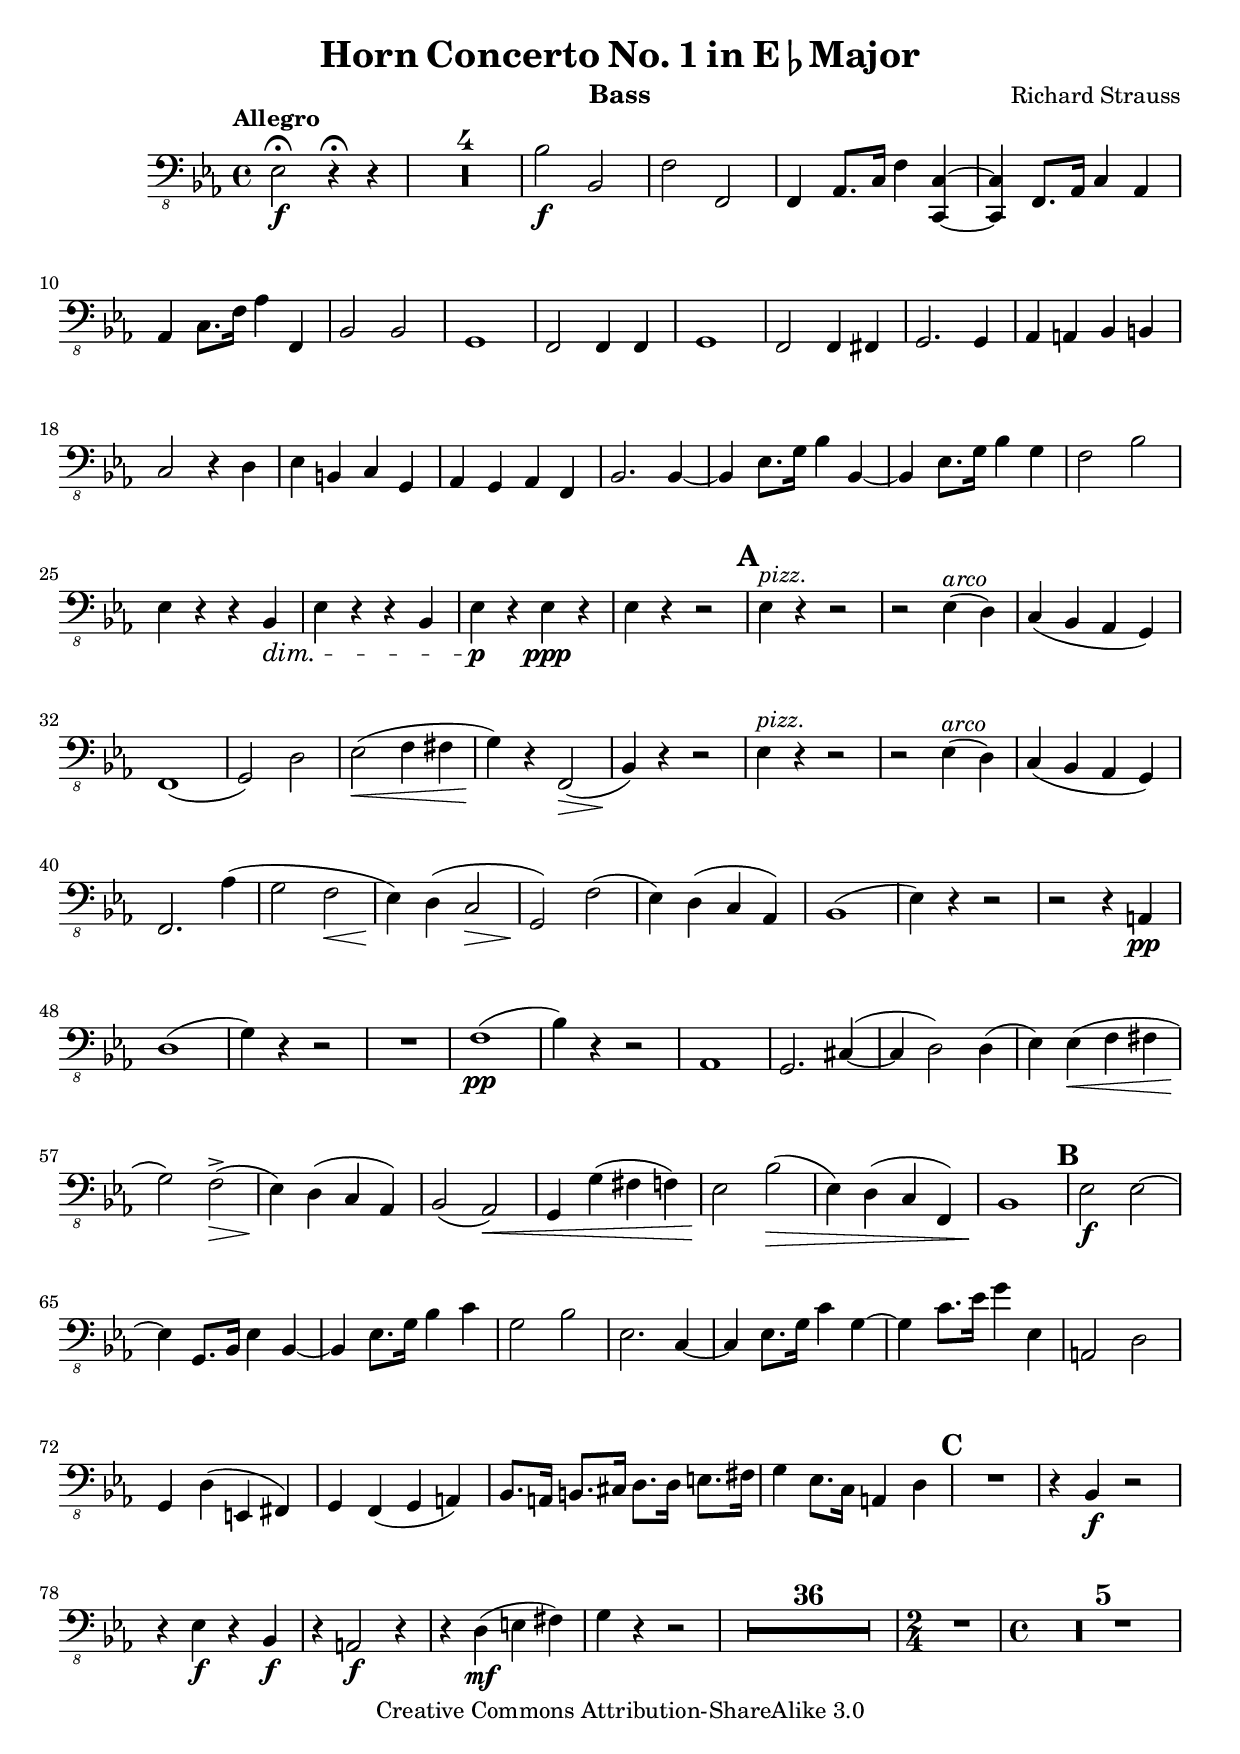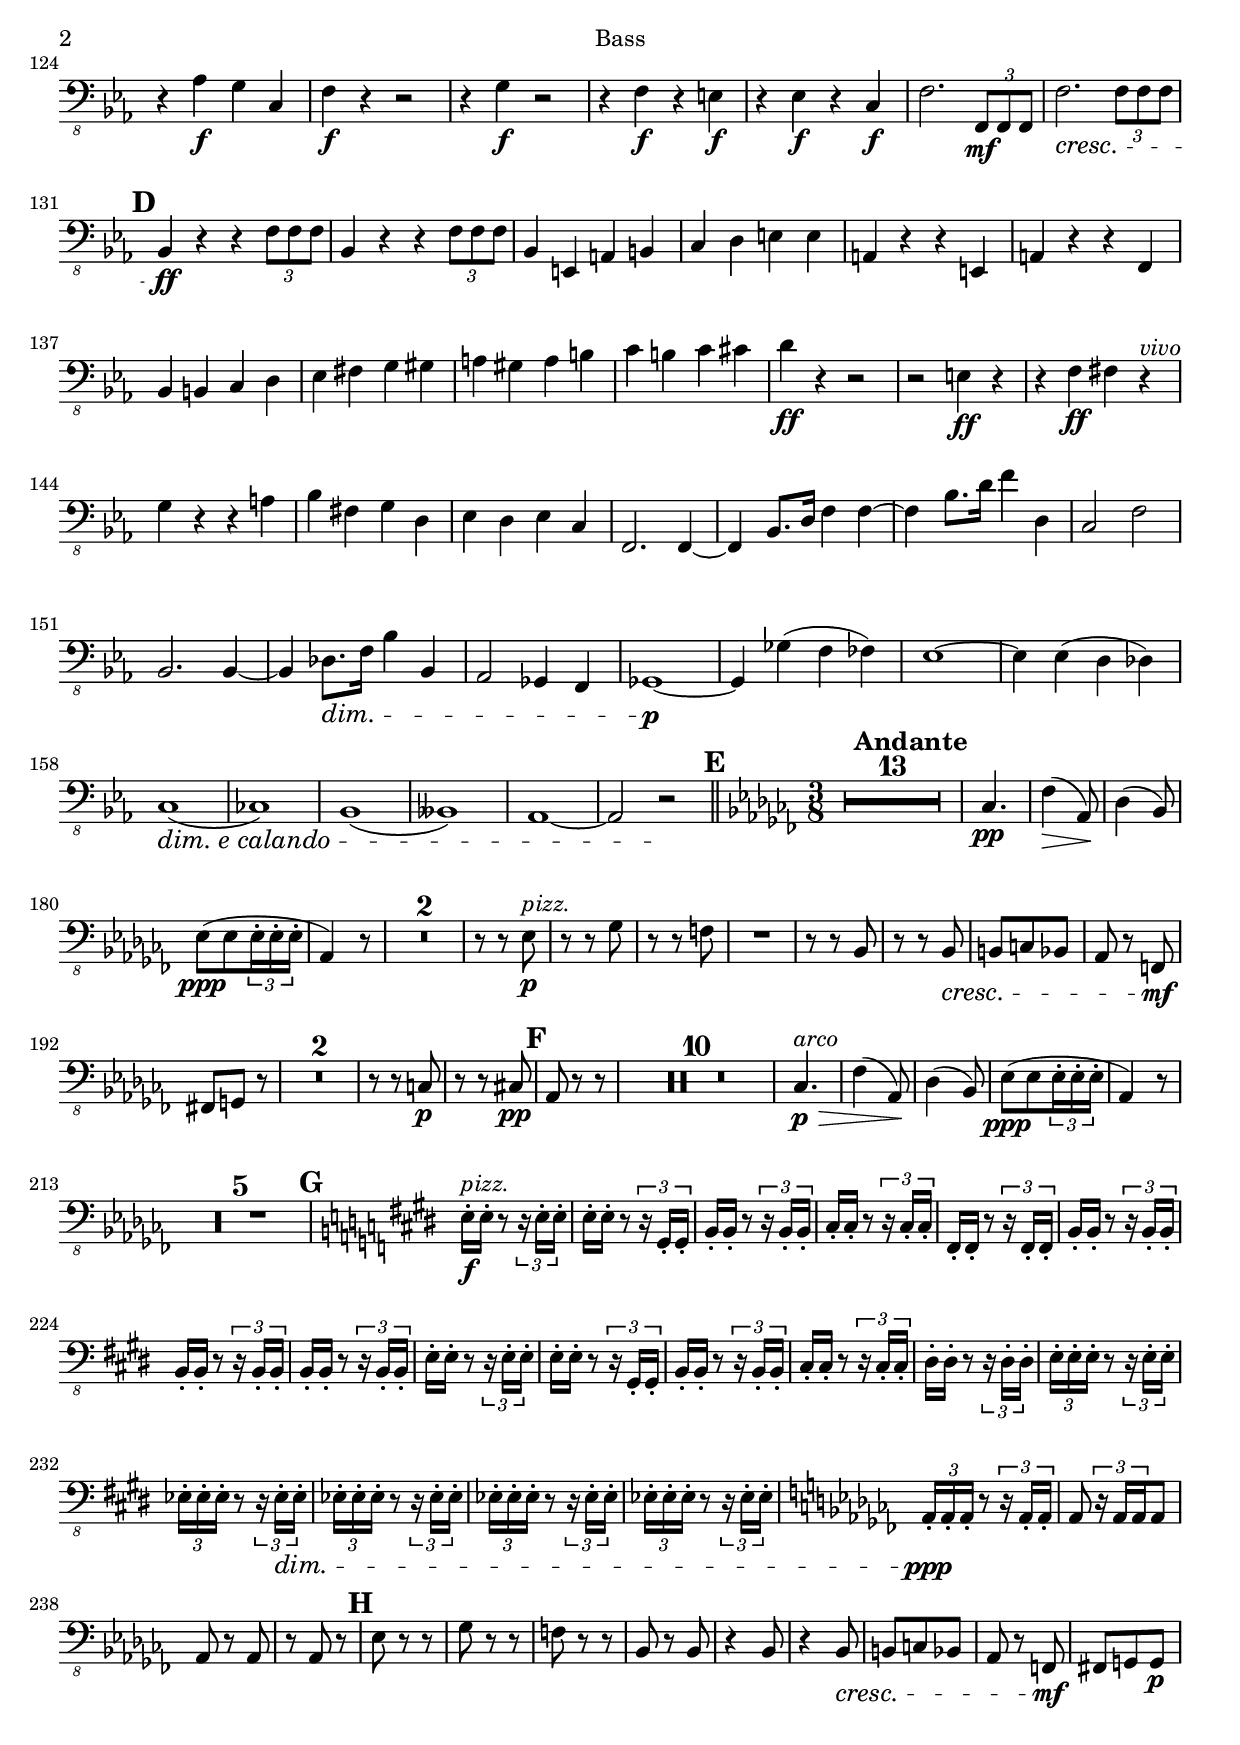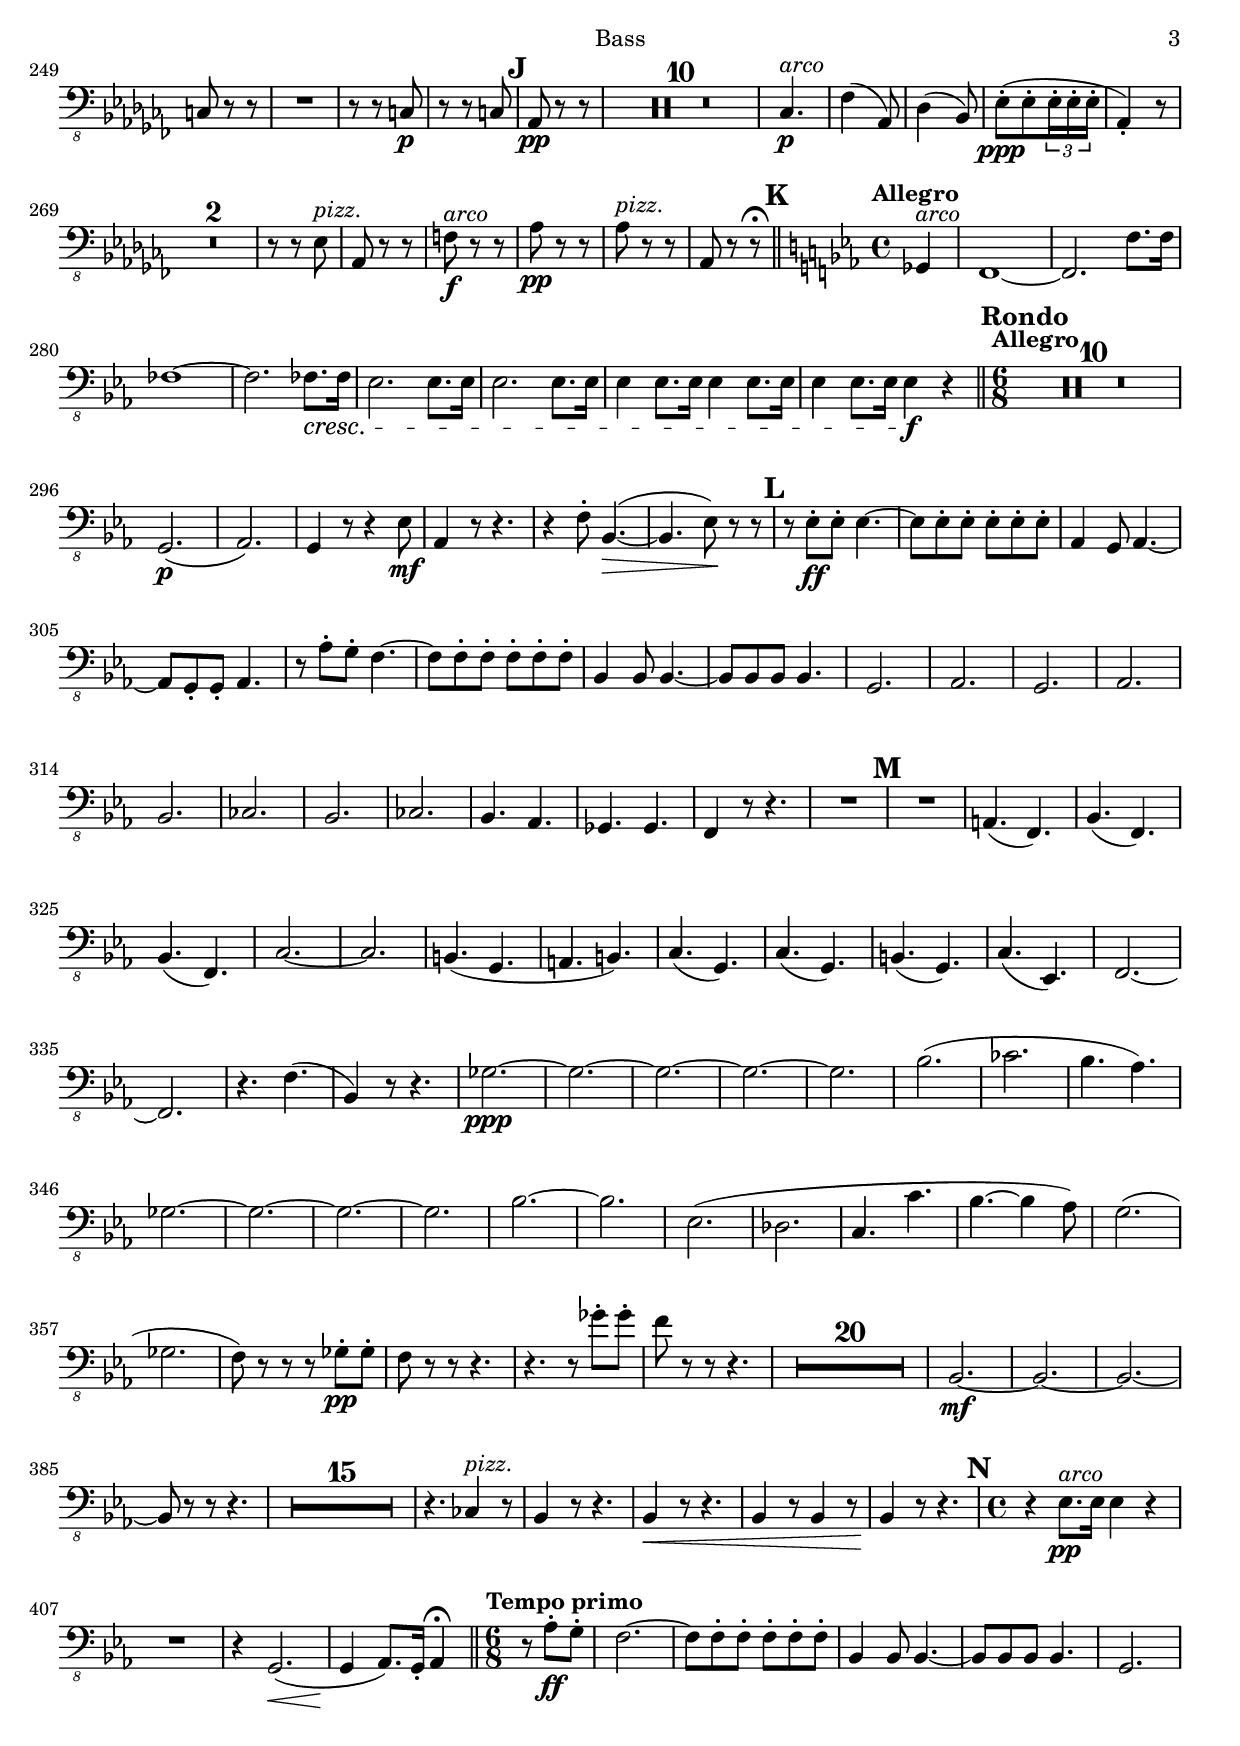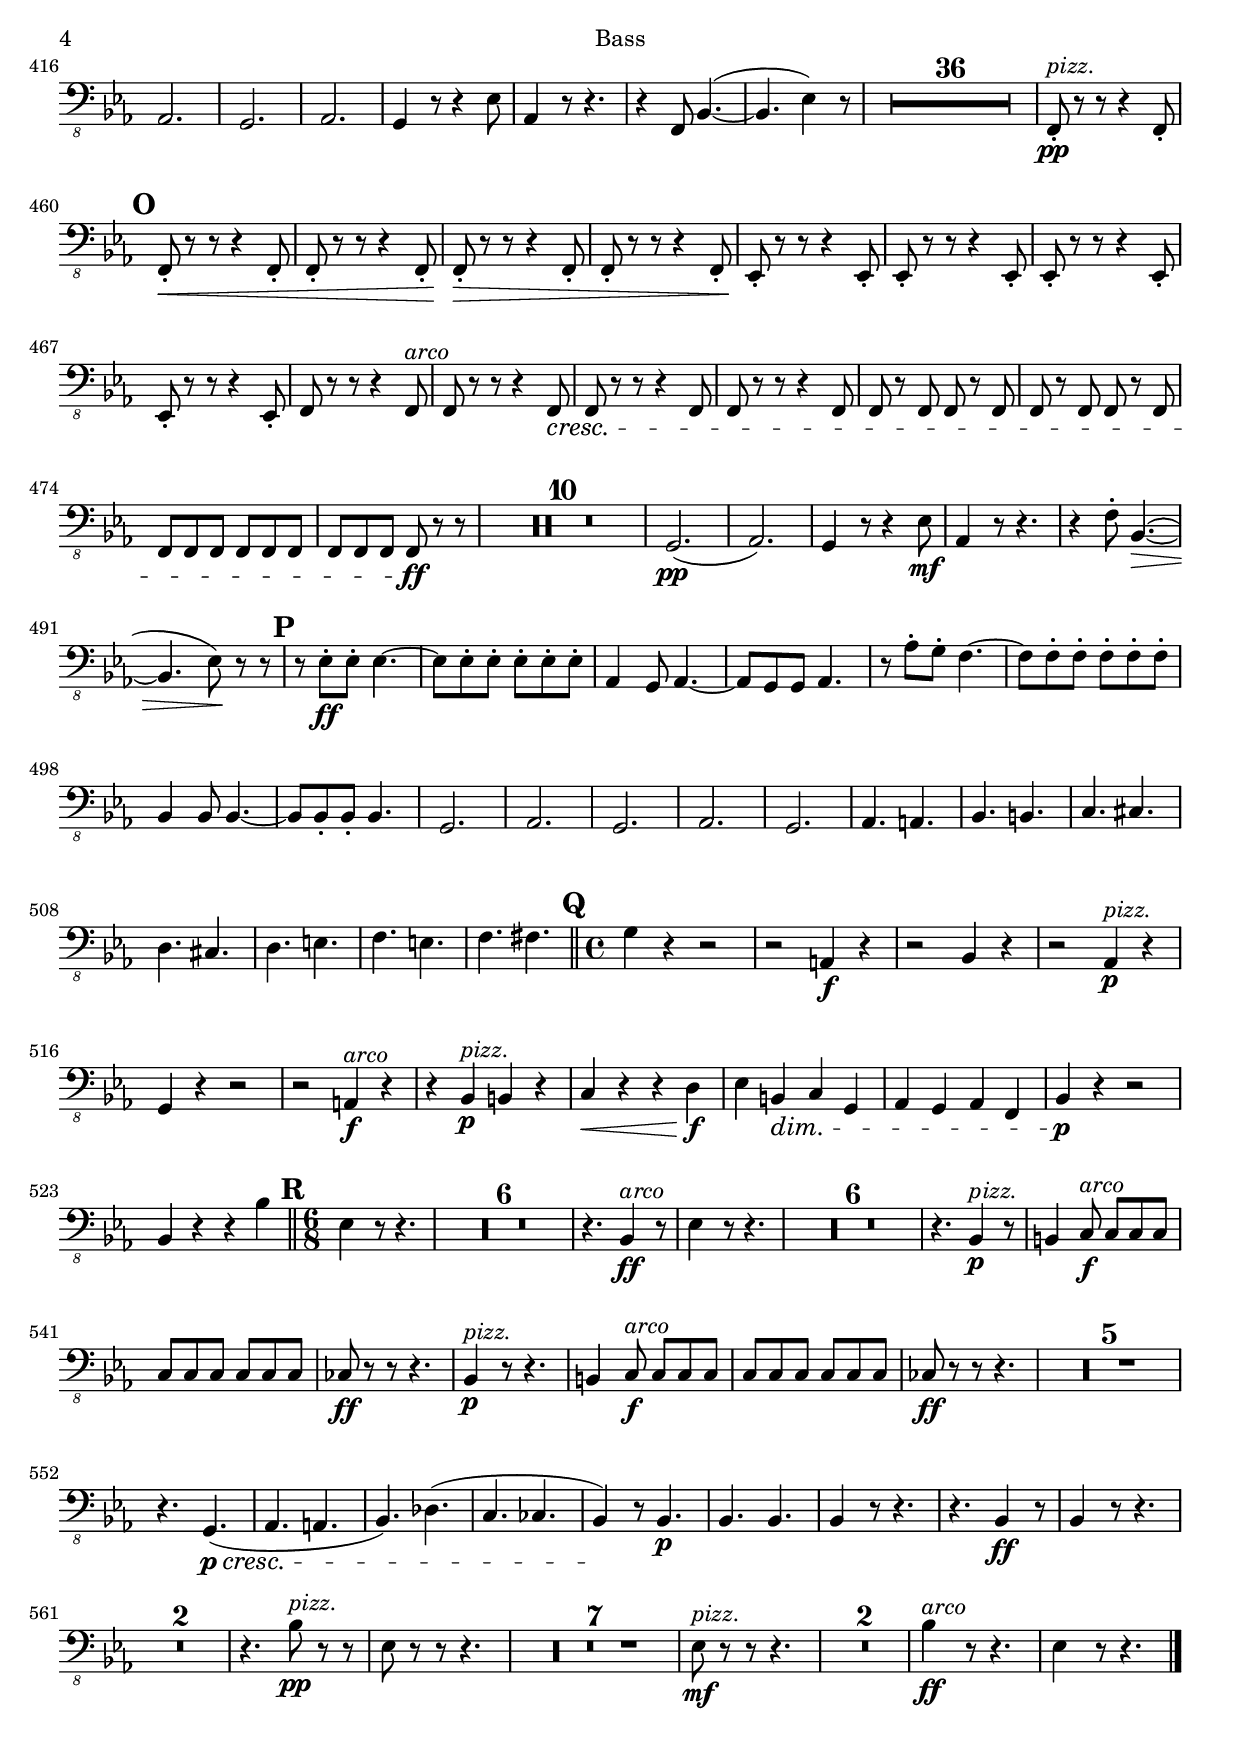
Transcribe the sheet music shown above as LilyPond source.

\version "2.13.22"

\version "2.13.22"

\include "defs.ily"

bassMvtI = \relative c,
{
  \clef "bass_8"
  \key ees \major
  ees2\f\fermata r4\fermata r |
  R1*4 |
  bes'2\f bes, |
  f'2 f, |
  f4 aes8. c16 f4 <c, c'>4~ | %TODO: parenthesize low c
  <c c'>4 f8. aes16 c4 aes |
  aes c8. f16 aes4 f, |
  bes2 bes |
  g1 |
  f2 f4 f |
  g1 |
  f2 f4 fis |
  g2. g4 |
  aes a bes b |
  c2 r4 d4 |
  ees b c g |
  aes g aes f |
  bes2. bes4~ |
  bes ees8. g16 bes4 bes,~ |
  bes ees8. g16 bes4 g |
  f2 bes |
  \dimTextDim
  ees,4 r r bes\>
  \dimHairpin
  ees r r bes |
  ees\p r ees\ppp r |
  ees r r2 |

  %A
  ees4^\pizz r r2 |
  r2 ees4(^\arco d) |
  c( bes aes g) |
  f1( |
  g2) d' |
  ees2(\< f4 fis |
  g)\! r f,2(\> |
  bes4)\! r r2 |
  ees4^\pizz r r2 |
  r2 ees4(^\arco d) |
  c( bes aes g) |
  f2. aes'4( |
  g2 f\< |
  ees4)\! d( c2\> |
  g)\! f'( |
  ees4) d( c aes) |
  bes1( |
  ees4) r r2 |
  r2 r4 a,\pp |
  d1( |
  g4) r r2 |
  R1 |
  f1(\pp |
  bes4) r r2 |
  aes,1 |
  g2. cis4~( |
  cis d2) d4( |
  ees) ees(\< f fis |
  g2)\! f2->(\> |
  ees4)\! d( c aes) |
  bes2( aes)\< |
  g4 g'( fis f) |
  ees2\! bes'(\> |
  ees,4) d( c f,) |
  bes1\! |

  %B
  ees2\f ees~ |
  ees4 g,8. bes16 ees4 bes~ |
  bes ees8. g16 bes4 c |
  g2 bes |
  ees,2. c4~ |
  c ees8. g16 c4 g~ |
  g c8. ees16 g4 ees, |
  a,2 d |
  g,4 d'( e, fis) |
  g f( g a) |
  bes8. a16 b8. cis16 d8. d16 e8. fis16 |
  g4 ees8. c16 a4 d |

  %C
  R1 |
  r4 bes\f r2 |
  r4 ees\f r bes\f |
  r4 a2\f r4 |
  r4 d(\mf e fis) |
  g r r2 |
  R1*36 |

  %2/4
  R2 |

  %4/4
  R1*5 |
  r4 aes\f g c, |
  f\f r r2 |
  r4 g\f r2 |
  r4 f\f r e\f |
  r ees\f r c\f |
  f2. \times 2/3 {f,8\mf f f} |
  \crescTextCresc
  f'2.\< \times 2/3 {f8 f f} |
  \crescHairpin

  %D
  bes,4\ff r r \times 2/3 {f'8 f f} |
  bes,4 r r \times 2/3 {f'8 f f} |
  bes,4 e, a b |
  c d e e |
  a, r r e |
  a r r f |
  bes b c d |
  ees fis g gis |
  a gis a b |
  c b c cis |
  d\ff r r2 |
  r2 e,4\ff r |
  r f\ff fis r^\vivo |
  g r r a |
  bes fis g d |
  ees d ees c |
  f,2. f4~ |
  f bes8. d16 f4 f~ |
  f bes8. d16 f4 d, |
  c2 f |
  bes,2. bes4~ |
  \dimTextDim
  bes des8.\> f16 bes4 bes, |
  \dimHairpin
  aes2 ges4 f |
  ges1~\p |
  ges4 ges'( f fes) |
  ees1~ |
  ees4 ees( d des) |
  \setDimECalando
  c1(\> |
  \dimHairpin
  ces) |
  bes( |
  beses) |
  aes~ |
  aes2 r\! |
}

bassMvtII = \relative c,
{
  \key aes \minor
  R4.*13 |
  ces4.\pp |
  fes4(\> aes,8)\! |
  des4( bes8) |
  ees8(\ppp ees \times 2/3 {ees16-. ees-. ees-.} |
  aes,4) r8 |
  R4.*2 |
  r8 r8 ees'8\p^\pizz |
  r r ges |
  r r f |
  R4. |
  r8 r bes, |
  \crescTextCresc
  r r bes\< |
  \crescHairpin
  b c bes |
  aes r f\mf |
  fis g r |
  R4.*2 |
  r8 r c\p |
  r r cis\pp |

  %F
  aes r r |
  R4.*10 |
  ces4.\p\>^\arco |
  fes4( aes,8)\! |
  des4( bes8) |
  ees8(\ppp ees \times 2/3 {ees16-. ees-. ees-.} |
  aes,4) r8 |
  R4.*5 |

  %G
  \key e \major
  e'16-.\f^\pizz e-. r8 \times 2/3 {r16 e-. e-.} |
  e16-. e-. r8 \times 2/3 {r16 gis,-. gis-.} |
  b16-. b-. r8 \times 2/3 {r16 b-. b-.} |
  cis16-. cis-. r8 \times 2/3 {r16 cis-. cis-.} |
  fis,16-. fis-. r8 \times 2/3 {r16 fis-. fis-.} |
  \repeat unfold 3 {b16-. b-. r8 \times 2/3 {r16 b-. b-.} |}
  e16-. e-. r8 \times 2/3 {r16 e-. e-.} |
  e16-. e-. r8 \times 2/3 {r16 gis,-. gis-.} |
  b16-. b-. r8 \times 2/3 {r16 b-. b-.} |
  cis16-. cis-. r8 \times 2/3 {r16 cis-. cis-.} |
  dis16-. dis-. r8 \times 2/3 {r16 dis-. dis-.} |
  \times 2/3 {e16-. e-. e-.} r8 \times 2/3 {r16 e-. e-.} |
  \dimTextDim
  \times 2/3 {ees16-. ees-. ees-.} r8 \times 2/3 {r16 ees-.\> ees-.} |
  \dimHairpin
  \repeat unfold 3 {\times 2/3 {ees16-. ees-. ees-.} r8 \times 2/3 {r16 ees-. ees-.} |}

  \key aes \minor
  \times 2/3 {aes,16-.\ppp aes-. aes-.} r8 \times 2/3 {r16 aes-. aes-.} |
  aes8 \times 2/3 {r16 aes aes} aes8 |
  aes r aes |
  r aes r |

  %H
  ees' r r |
  ges r r |
  f r r |
  bes, r bes |
  r4 bes8 |
  \crescTextCresc
  r4 bes8\< |
  b c bes |
  aes r f\mf |
  fis g g\p |
  c r r |
  R4. |
  r8 r c\p |
  r r c |

  %J
  aes\pp r r |
  R4.*10 |
  ces4.\p^\arco |
  fes4( aes,8) |
  des4( bes8) |
  ees8-.(\ppp ees-. \times 2/3 {ees16-. ees-. ees-.} |
  aes,4-.) r8 |
  R4.*2 |
  r8 r ees'^\pizz |
  aes, r r |
  f'\f^\arco r r |
  aes\pp r r |
  aes^\pizz r r |
  aes, r r\fermata |
}

bassMvtIII = \relative c,
{
  \key ees \major
  ges4^\arco |
  f1~ |
  f2. f'8. f16 |
  fes1~ |
  \crescTextCresc
  fes2. fes8.\< fes16 |
  \crescHairpin
  ees2. ees8. ees16 |
  ees2. ees8. ees16 |
  ees4 ees8. ees16 ees4 ees8. ees16 |
  ees4 ees8. ees16 ees4\f r |

  %6/8
  R2.*10 |
  g,2.(\p |
  aes) |
  g4 r8 r4 ees'8\mf |
  aes,4 r8 r4. |
  r4 f'8-. bes,4.(~\> |
  bes ees8)\! r r |

  %L
  r8 ees-.\ff ees-. ees4.~ |
  ees8 ees-. ees-. ees-. ees-. ees-. |
  aes,4 g8 aes4.~ |
  aes8 g-. g-. aes4. |
  r8 aes'-. g-. f4.~ |
  f8 f-. f-. f-. f-. f-. |
  bes,4 bes8 bes4.~ |
  bes8 bes bes bes4. |
  g2. | aes | g | aes | bes | ces | bes | ces |
  bes4. aes |
  ges ges |
  f4 r8 r4. |
  R2. |

  %M
  R2. |
  a4.( f) |
  bes( f) |
  bes( f) |
  c'2.~ |
  c |
  b4.( g |
  a b) |
  c( g) |
  c( g) |
  b( g) |
  c( ees,) |
  f2.~ |
  f |
  r4. f'( |

  %NOTE: In the source score I'm assuming the bass joins the lower cello line
  %here. The score is ambiguous.
  bes,4) r8 r4. |
  ges'2.~\ppp | \repeat unfold 3 ges~ | ges |
  bes( |
  ces |
  bes4. aes) |
  \repeat unfold 3 ges2.~ | ges |
  bes~ | bes |
  ees,( |
  des |
  c4.( c' |
  bes4.~ bes4 aes8) |
  g2.( | ges |
  f8) r r r ges-.\pp ges-. |
  f8 r r r4. |
  r4. r8 ges'-. ges-. |
  f r r r4. |
  R2.*20 |
  bes,,2.~\mf | bes~ | bes~ |
  bes8 r r r4. |
  R2.*15 |
  r4. ces4^\pizz r8 |
  bes4 r8 r4. |
  bes4\< r8 r4. |
  bes4 r8 bes4 r8 |
  bes4\! r8 r4. |

  %4/4
  r4 ees8.\pp^\arco ees16 ees4 r4 |
  R1 |
  r4 g,2.(\< |
  g4\! aes8.) g16-. aes4\fermata

  %6/8
  r8 aes'-.\ff g-. |
  f2.~ |
  f8 f-. f-. f-. f-. f-. |
  bes,4 bes8 bes4.~ |
  bes8 bes bes bes4. |
  g2. |
  aes |
  g |
  aes |
  g4 r8 r4 ees'8 |
  aes,4 r8 r4. |
  r4 f8 bes4.~( |
  bes ees4) r8 |
  R2.*36 |
  f,8-.\pp^\pizz r r r4 f8-. |

  %O
  f-.\< r r r4 f8-. |
  f-. r r r4 f8-. |
  f-.\> r r r4 f8-. |
  f-. r r r4 f8-. |
  ees-.\! r r r4 ees8-. |
  \repeat unfold 3 {ees-. r r r4 ees8-. |}
  f r r r4 f8^\arco |
  \crescTextCresc
  f r r r4 f8\< |
  \crescHairpin
  f r r r4 f8 |
  f r r r4 f8 |
  f r f f r f |
  f r f f r f |
  f f f f f f |
  f f f f\ff r r |
  R2.*10 |
  g2.(\pp |
  aes) |
  g4 r8 r4 ees'8\mf |
  aes,4 r8 r4. |
  r4 f'8-. bes,4.~(\> |
  bes ees8)\! r r |

  %P
  r8 ees-.\ff ees-. ees4.~ |
  ees8 ees-. ees-. ees-. ees-. ees-. |
  aes,4 g8 aes4.~ |
  aes8 g g aes4. |
  r8 aes'8-. g-. f4.~ |
  f8 f-. f-. f-. f-. f-. |
  bes,4 bes8 bes4.~ |
  bes8 bes-. bes-. bes4. |
  g2. | aes | g | aes | g |
  aes4. a |
  bes b |
  c cis |
  d cis |
  d e |
  f e |
  f fis |

  %Q
  %4/4
  g4 r r2 |
  r2 a,4\f r |
  r2 bes4 r |
  r2 aes4\p^\pizz r |
  g r r2 |
  r2 a4\f^\arco r |
  r4 bes\p^\pizz b r |
  c\< r r d\f |
  \dimTextDim
  ees b\> c g |
  \dimHairpin
  aes g aes f |
  bes\p r r2 |
  bes4 r r bes' |

  %R
  %6/8
  ees,4 r8 r4. |
  R2.*6 |
  r4. bes4\ff^\arco r8 |
  ees4 r8 r4. |
  R2.*6 |
  r4. bes4\p^\pizz r8 |
  b4 c8\f^\arco c c c |
  c c c c c c |
  ces\ff r r r4. |
  bes4\p^\pizz r8 r4. |
  b4 c8\f^\arco c c c |
  c c c c c c |
  ces\ff r r r4. |
  R2.*5 |
  \crescTextCresc
  r4. g(\p\< |
  \crescHairpin
  aes a |
  bes) des( |
  c ces |
  bes4)\! r8 bes4.\p |
  bes bes |
  bes4 r8 r4. |
  r4. bes4\ff r8 |
  bes4 r8 r4. |
  R2.*2 |
  r4. bes'8\pp^\pizz r r |
  ees, r r r4. |
  R2.*7 |
  ees8\mf^\pizz r r r4. |
  R2.*2 |
  bes'4\ff^\arco r8 r4. |
  ees,4 r8 r4. |
}

bass = {\bassMvtI \bassMvtII \bassMvtIII}



\paper
{
  ragged-last-bottom = ##f
}

instrument = "Bass"

\include "header.ily"

notes = \bass

\include "part.ily"

